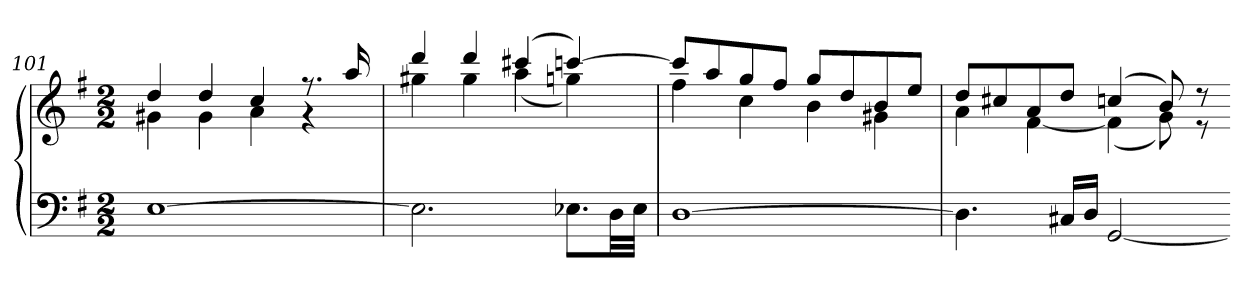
**kern	**kern
*part1	*part1
*staff2	*staff1
*clefF4	*clefG2
*k[f#]	*k[f#]
*G:	*G:
*M2/2	*M2/2
=101	=101
*	*^
[1E	4dd	4g#X
.	4dd	4g#
.	4cc	4a
.	8.r	4r
.	16aa	.
=102	=102	=102
2.E]	4ddd	4gg#X
.	4ddd	4gg#
.	(4ccc#X	(4aa
8.E-XL	[4cccn)	4ggn)
32DLL	.	.
32E-JJJ	.	.
=103	=103	=103
[1D	8cccL]	4ff#
.	8aa	.
.	8gg	4cc
.	8ff#J	.
.	8ggL	4b
.	8dd	.
.	8b	4g#X
.	8eeJ	.
=104	=104	=104
4.D]	8ddL	4a
.	8cc#X	.
.	8a	[4f#
16C#XLL	8ddJ	.
16DJJ	.	.
[2GG	(4ccn	(4f#]
.	8b)	8g)
.	8r	8r
*	*v	*v
=-	=-
*-	*-
